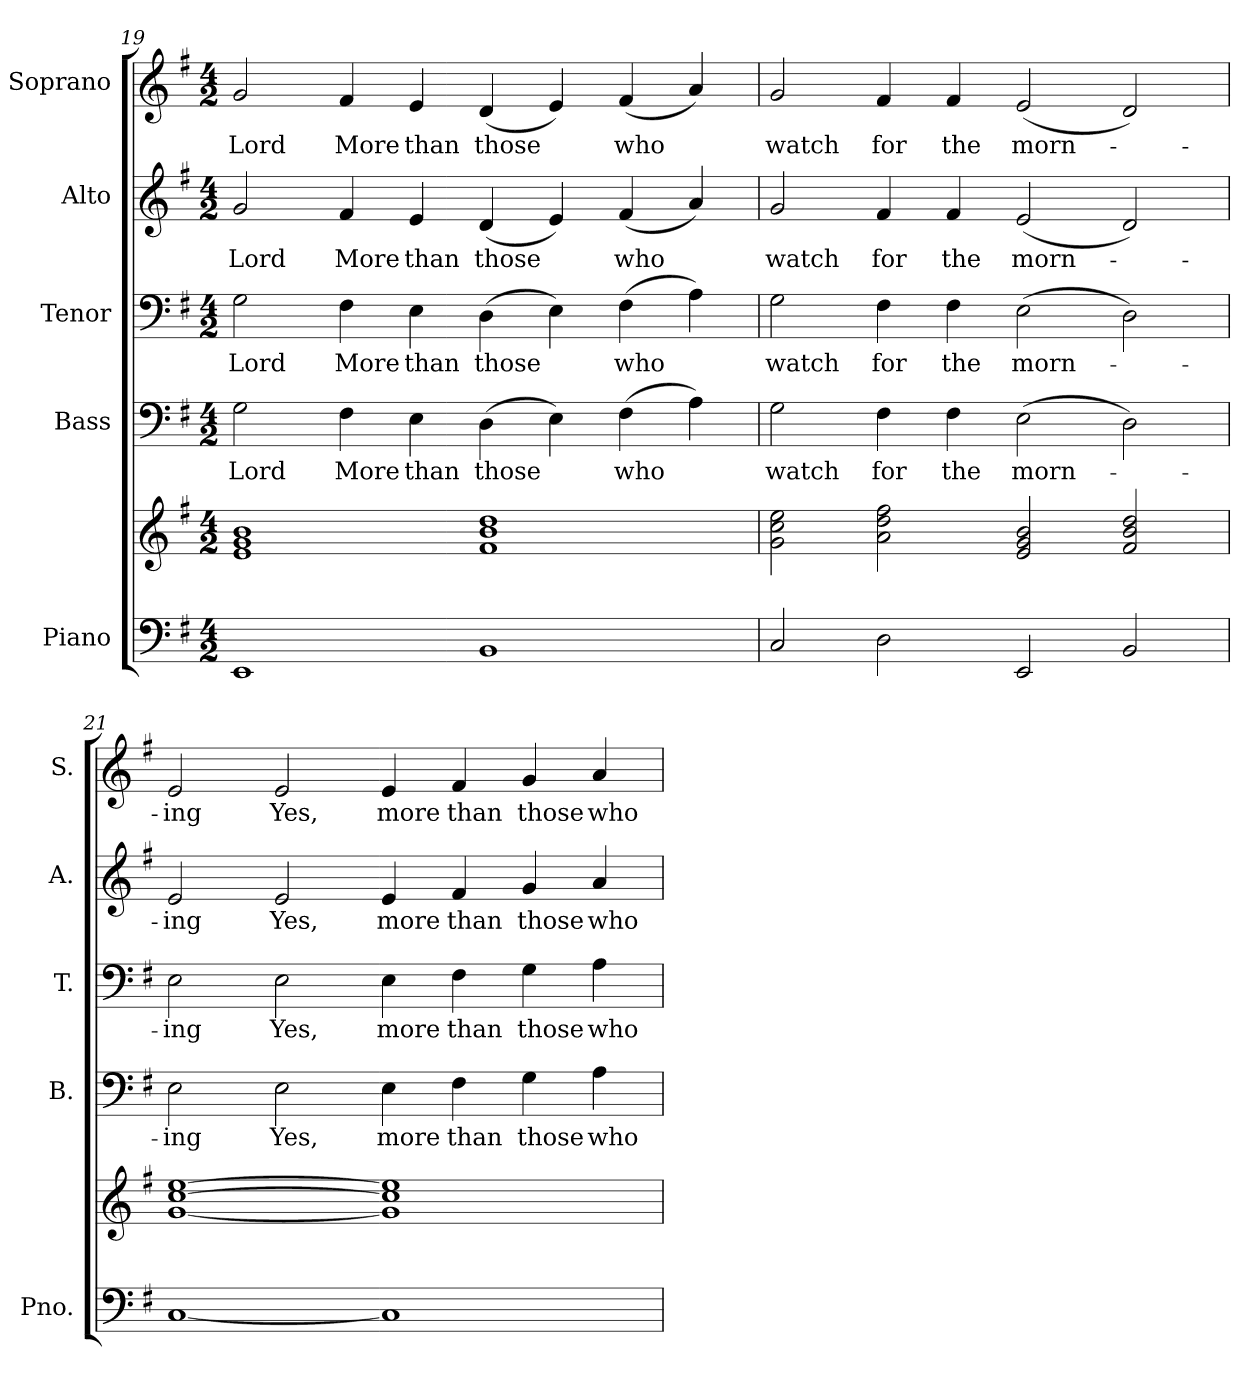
**kern	**kern	**kern	**text	**kern	**text	**kern	**text	**kern	**text
*part5	*part5	*part4	*part4	*part3	*part3	*part2	*part2	*part1	*part1
*staff6	*staff5	*staff4	*staff4	*staff3	*staff3	*staff2	*staff2	*staff1	*staff1
*I"Piano	*	*I"Bass	*	*I"Tenor	*	*I"Alto	*	*I"Soprano	*
*I'Pno.	*	*I'B.	*	*I'T.	*	*I'A.	*	*I'S.	*
!!LO:PB:g=z
*clefF4	*clefG2	*clefF4	*	*clefF4	*	*clefG2	*	*clefG2	*
*k[f#]	*k[f#]	*k[f#]	*	*k[f#]	*	*k[f#]	*	*k[f#]	*
*G:	*G:	*G:	*	*G:	*	*G:	*	*G:	*
*M4/2	*M4/2	*M4/2	*	*M4/2	*	*M4/2	*	*M4/2	*
=19	=19	=19	=19	=19	=19	=19	=19	=19	=19
!	!	!	!LO:LY:b:color=#000000	!	!	!	!	!	!
!	!	!	!	!	!LO:LY:b:color=#000000	!	!	!	!
!	!	!	!	!	!	!	!LO:LY:b:color=#000000	!	!
!	!	!	!	!	!	!	!	!	!LO:LY:b:color=#000000
1EEi	1ei 1gi 1bi	2Gi\	Lord	2Gi\	Lord	2gi/	Lord	2gi/	Lord
!	!	!	!LO:LY:b:color=#000000	!	!	!	!	!	!
!	!	!	!	!	!LO:LY:b:color=#000000	!	!	!	!
!	!	!	!	!	!	!	!LO:LY:b:color=#000000	!	!
!	!	!	!	!	!	!	!	!	!LO:LY:b:color=#000000
.	.	4F#i\	More	4F#i\	More	4f#i/	More	4f#i/	More
!	!	!	!LO:LY:b:color=#000000	!	!	!	!	!	!
!	!	!	!	!	!LO:LY:b:color=#000000	!	!	!	!
!	!	!	!	!	!	!	!LO:LY:b:color=#000000	!	!
!	!	!	!	!	!	!	!	!	!LO:LY:b:color=#000000
.	.	4Ei\	than	4Ei\	than	4ei/	than	4ei/	than
!	!	!	!LO:LY:b:color=#000000	!	!	!	!	!	!
!	!	!	!	!	!LO:LY:b:color=#000000	!	!	!	!
!	!	!	!	!	!	!	!LO:LY:b:color=#000000	!	!
!	!	!	!	!	!	!	!	!	!LO:LY:b:color=#000000
1BBi	1f#i 1bi 1ddi	(4Di\	those	(4Di\	those	(4di/	those	(4di/	those
.	.	4Ei\)	.	4Ei\)	.	4ei/)	.	4ei/)	.
!	!	!	!LO:LY:b:color=#000000	!	!	!	!	!	!
!	!	!	!	!	!LO:LY:b:color=#000000	!	!	!	!
!	!	!	!	!	!	!	!LO:LY:b:color=#000000	!	!
!	!	!	!	!	!	!	!	!	!LO:LY:b:color=#000000
.	.	(4F#i\	who	(4F#i\	who	(4f#i/	who	(4f#i/	who
.	.	4Ai\)	.	4Ai\)	.	4ai/)	.	4ai/)	.
=20	=20	=20	=20	=20	=20	=20	=20	=20	=20
!	!	!	!LO:LY:b:color=#000000	!	!	!	!	!	!
!	!	!	!	!	!LO:LY:b:color=#000000	!	!	!	!
!	!	!	!	!	!	!	!LO:LY:b:color=#000000	!	!
!	!	!	!	!	!	!	!	!	!LO:LY:b:color=#000000
2Ci/	2gi\ 2cci 2eei	2Gi\	watch	2Gi\	watch	2gi/	watch	2gi/	watch
!	!	!	!LO:LY:b:color=#000000	!	!	!	!	!	!
!	!	!	!	!	!LO:LY:b:color=#000000	!	!	!	!
!	!	!	!	!	!	!	!LO:LY:b:color=#000000	!	!
!	!	!	!	!	!	!	!	!	!LO:LY:b:color=#000000
2Di\	2ai\ 2ddi 2ff#i	4F#i\	for	4F#i\	for	4f#i/	for	4f#i/	for
!	!	!	!LO:LY:b:color=#000000	!	!	!	!	!	!
!	!	!	!	!	!LO:LY:b:color=#000000	!	!	!	!
!	!	!	!	!	!	!	!LO:LY:b:color=#000000	!	!
!	!	!	!	!	!	!	!	!	!LO:LY:b:color=#000000
.	.	4F#i\	the	4F#i\	the	4f#i/	the	4f#i/	the
!	!	!	!LO:LY:b:color=#000000	!	!	!	!	!	!
!	!	!	!	!	!LO:LY:b:color=#000000	!	!	!	!
!	!	!	!	!	!	!	!LO:LY:b:color=#000000	!	!
!	!	!	!	!	!	!	!	!	!LO:LY:b:color=#000000
2EEi/	2ei/ 2gi 2bi	(2Ei\	morn-	(2Ei\	morn-	(2ei/	morn-	(2ei/	morn-
2BBi/	2f#i/ 2bi 2ddi	2Di\)	.	2Di\)	.	2di/)	.	2di/)	.
!!LO:PB:g=z
=21	=21	=21	=21	=21	=21	=21	=21	=21	=21
!	!	!	!LO:LY:b:color=#000000	!	!	!	!	!	!
!	!	!	!	!	!LO:LY:b:color=#000000	!	!	!	!
!	!	!	!	!	!	!	!LO:LY:b:color=#000000	!	!
!	!	!	!	!	!	!	!	!	!LO:LY:b:color=#000000
[<1Ci	[<1gi [>1cci [>1eei	2Ei\	-ing	2Ei\	-ing	2ei/	-ing	2ei/	-ing
!	!	!	!LO:LY:b:color=#000000	!	!	!	!	!	!
!	!	!	!	!	!LO:LY:b:color=#000000	!	!	!	!
!	!	!	!	!	!	!	!LO:LY:b:color=#000000	!	!
!	!	!	!	!	!	!	!	!	!LO:LY:b:color=#000000
.	.	2Ei\	Yes,	2Ei\	Yes,	2ei/	Yes,	2ei/	Yes,
!	!	!	!LO:LY:b:color=#000000	!	!	!	!	!	!
!	!	!	!	!	!LO:LY:b:color=#000000	!	!	!	!
!	!	!	!	!	!	!	!LO:LY:b:color=#000000	!	!
!	!	!	!	!	!	!	!	!	!LO:LY:b:color=#000000
1Ci]	1gi] 1cci] 1eei]	4Ei\	more	4Ei\	more	4ei/	more	4ei/	more
!	!	!	!LO:LY:b:color=#000000	!	!	!	!	!	!
!	!	!	!	!	!LO:LY:b:color=#000000	!	!	!	!
!	!	!	!	!	!	!	!LO:LY:b:color=#000000	!	!
!	!	!	!	!	!	!	!	!	!LO:LY:b:color=#000000
.	.	4F#i\	than	4F#i\	than	4f#i/	than	4f#i/	than
!	!	!	!LO:LY:b:color=#000000	!	!	!	!	!	!
!	!	!	!	!	!LO:LY:b:color=#000000	!	!	!	!
!	!	!	!	!	!	!	!LO:LY:b:color=#000000	!	!
!	!	!	!	!	!	!	!	!	!LO:LY:b:color=#000000
.	.	4Gi\	those	4Gi\	those	4gi/	those	4gi/	those
!	!	!	!LO:LY:b:color=#000000	!	!	!	!	!	!
!	!	!	!	!	!LO:LY:b:color=#000000	!	!	!	!
!	!	!	!	!	!	!	!LO:LY:b:color=#000000	!	!
!	!	!	!	!	!	!	!	!	!LO:LY:b:color=#000000
.	.	4Ai\	who	4Ai\	who	4ai/	who	4ai/	who
=	=	=	=	=	=	=	=	=	=
*-	*-	*-	*-	*-	*-	*-	*-	*-	*-
